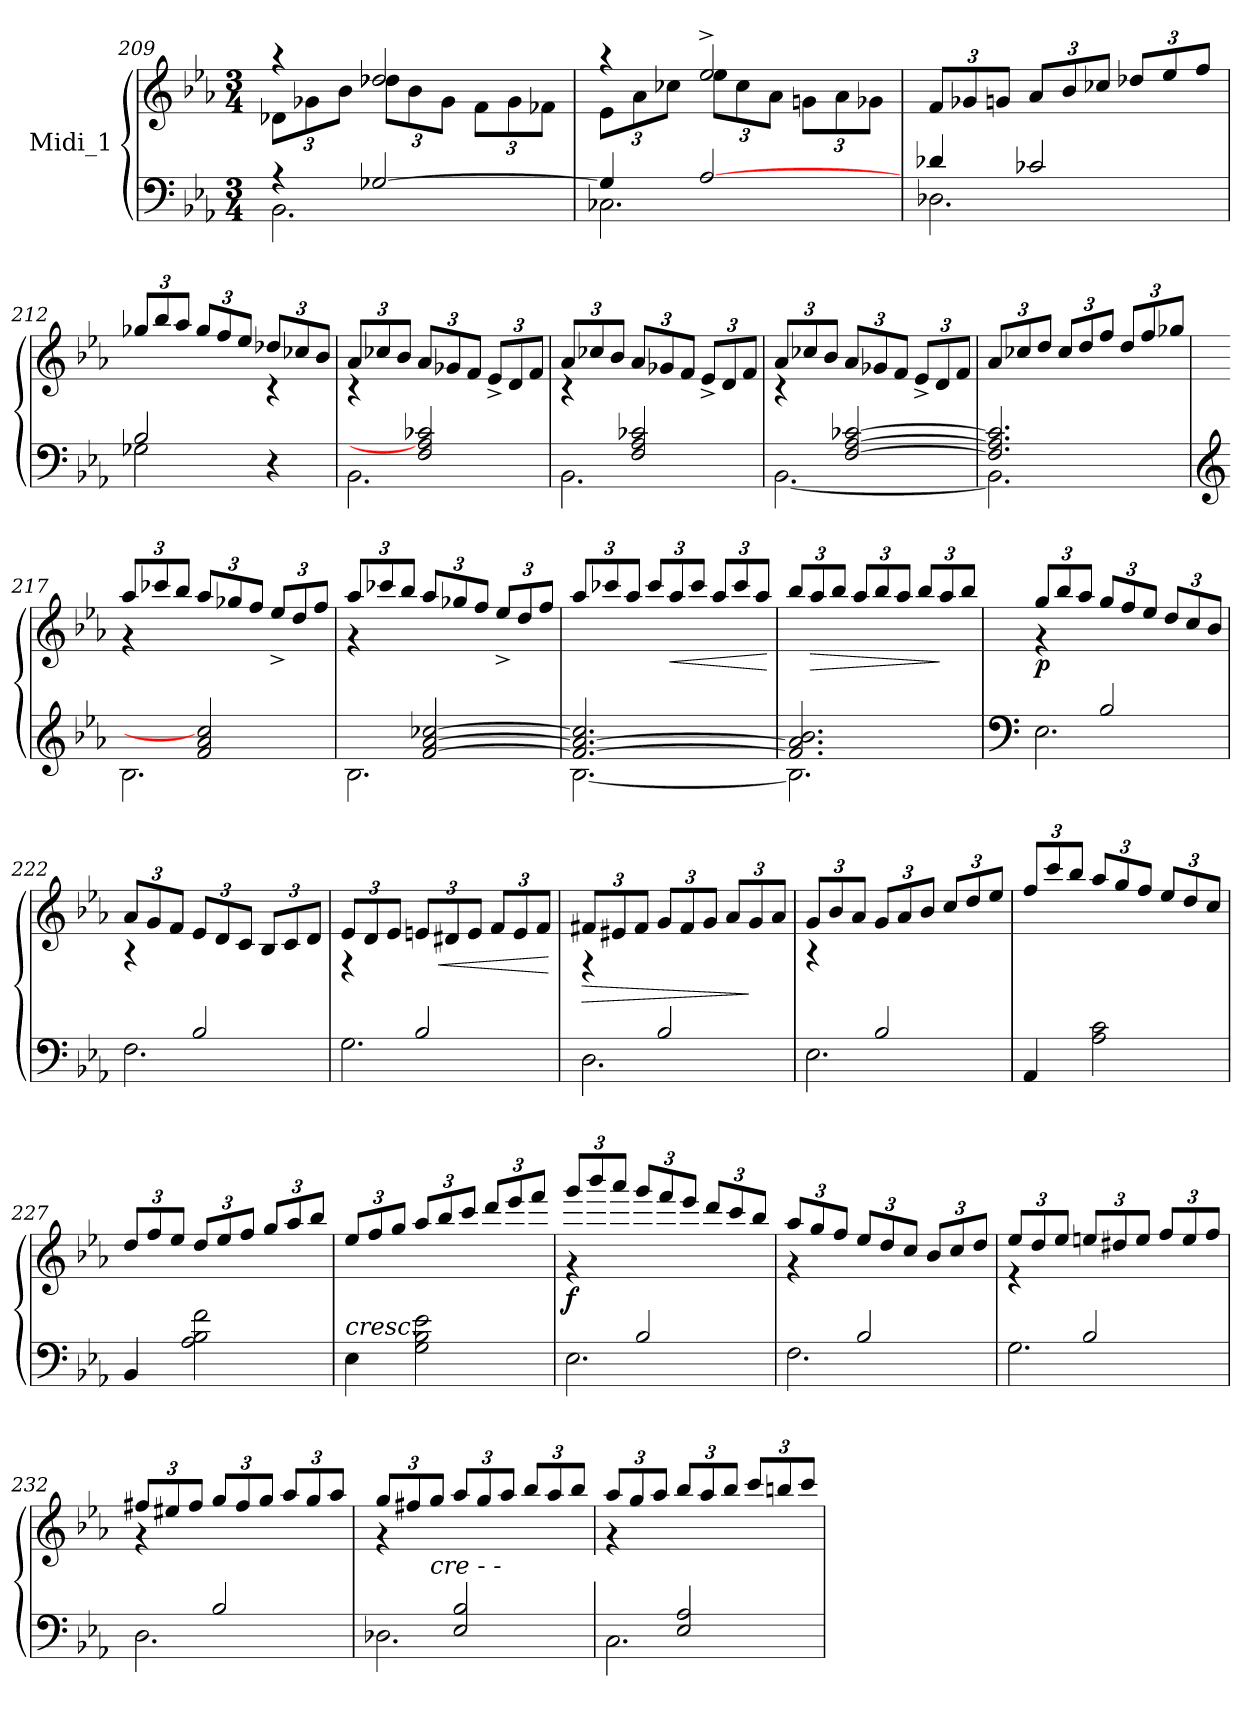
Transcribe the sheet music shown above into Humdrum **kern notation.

**kern	**kern	**dynam
*part1	*part1	*part1
*staff2	*staff1	*staff1/2
*I"Midi_1	*	*
*clefF4	*clefG2	*
*k[b-e-a-]	*k[b-e-a-]	*
*E-:	*E-:	*
*M3/4	*M3/4	*
=209	=209	=209
*^	*^	*
*	*	*	*Xbrackettup	*
4r	2.BB-\	4r	12d-X\L	.
.	.	.	12g-X\	.
.	.	.	12b-\J	.
[2G-X/	.	2dd-X/	12dd-\L	.
.	.	.	12b-\	.
.	.	.	12g-i\J	.
.	.	.	12f\L	.
.	.	.	12g-i\	.
.	.	.	12f-X\J	.
!!LO:LB:g=z	!!
=210	=210	=210	=210	=210
4G-/]	2.C-X\	4r	12e-\L	.
.	.	.	12a-\	.
.	.	.	12cc-X\J	.
[2A-/	.	2ee-^/	12ee-\L	.
.	.	.	12cc-i\	.
.	.	.	12a-\J	.
.	.	.	12gni\L	.
.	.	.	12a-\	.
.	.	.	12g-X\J	.
*	*	*v	*v	*
!!LO:LB:g=z
=211	=211	=211	=211
4d-X/	2.D-X\	12f/L	.
.	.	12g-X/	.
.	.	12gn/J	.
2c-X/	.	12a-/L	.
.	.	12b-/	.
.	.	12cc-X/J	.
.	.	12dd-X/L	.
.	.	12ee-/	.
.	.	12ff/J	.
=212	=212	=212	=212
*	*	*^	*
2B-/	2G-X\	12gg-X/L	2ryy	.
.	.	12bb-/	.	.
.	.	12aa-/J	.	.
.	.	12gg-/L	.	.
.	.	12ff/	.	.
.	.	12ee-/J	.	.
4ryy	4r	12dd-X/L	4r	.
.	.	12cc-X/	.	.
.	.	12b-/J	.	.
=213	=213	=213	=213	=213
4ryy	2.BB-\	12a-/L	4r	.
.	.	12cc-X/	.	.
.	.	12b-/J	.	.
2F/ 2A-/] 2c-X/	.	12a-/L	2ryy	.
.	.	12g-X/	.	.
.	.	12f/J	.	.
.	.	12e-^/L	.	.
.	.	12d/	.	.
.	.	12f/J	.	.
!!LO:PB:g=z	!!
=214	=214	=214	=214	=214
4ryy	2.BB-\	12a-/L	4r	.
.	.	12cc-X/	.	.
.	.	12b-/J	.	.
2F/ 2A-/ 2c-X/	.	12a-/L	2ryy	.
.	.	12g-X/	.	.
.	.	12f/J	.	.
.	.	12e-^/L	.	.
.	.	12d/	.	.
.	.	12f/J	.	.
!!LO:LB:g=z	!!
=215	=215	=215	=215	=215
4ryy	[2.BB-\	12a-/L	4r	.
.	.	12cc-X/	.	.
.	.	12b-/J	.	.
[2F/ [2A-/ [2c-X/	.	12a-/L	2ryy	.
.	.	12g-X/	.	.
.	.	12f/J	.	.
.	.	12e-^/L	.	.
.	.	12d/	.	.
.	.	12f/J	.	.
*	*	*v	*v	*
=216	=216	=216	=216
2.F/] 2.A-/] 2.c-/]	2.BB-\]	12a-/L	.
.	.	12cc-X/	.
.	.	12dd/J	.
.	.	12cc-/L	.
.	.	12dd/	.
.	.	12ff/J	.
.	.	12dd/L	.
.	.	12ff/	.
.	.	12gg-X/J	.
=217	=217	=217	=217
*clefG2	*	*	*
*	*	*^	*
4ryy	2.B-\	12aa-/L	4r	.
.	.	12ccc-X/	.	.
.	.	12bb-/J	.	.
2f/ 2a-/ 2cc-/]	.	12aa-/L	2ryy	.
.	.	12gg-X/	.	.
.	.	12ff/J	.	.
.	.	12ee-^/L	.	.
.	.	12dd/	.	.
.	.	12ff/J	.	.
!!LO:LB:g=z	!!
=218	=218	=218	=218	=218
4ryy	2.B-\	12aa-/L	4r	.
.	.	12ccc-X/	.	.
.	.	12bb-/J	.	.
[2f/ [2a-/ [2cc-X/	.	12aa-/L	2ryy	.
.	.	12gg-X/	.	.
.	.	12ff/J	.	.
.	.	12ee-^/L	.	.
.	.	12dd/	.	.
.	.	12ff/J	.	.
*	*	*v	*v	*
!!LO:LB:g=z
=219	=219	=219	=219
2.f/_ 2.a-/_ 2.cc-/]	[2.B-\	12aa-/L	.
.	.	12ccc-X/	.
.	.	12aa-/J	.
.	.	12ccc-/L	.
!	!	!	!LO:HP:b
.	.	12aa-/	<
.	.	12ccc-/J	.
.	.	12aa-/L	.
.	.	12ccc-/	.
.	.	12aa-/J	.
*v	*v	*	*
.	.	[
=220	=220	=220
*^	*	*
2.f/] 2.a-/] 2.b-/	2.B-\]	12bb-/L	.
!	!	!	!LO:HP:b
.	.	12aa-/	>
.	.	12bb-/J	.
.	.	12aa-/L	.
.	.	12bb-/	.
.	.	12aa-/J	.
.	.	12bb-/L	.
.	.	12aa-/	]
.	.	12bb-/J	.
=221	=221	=221	=221
*clefF4	*	*	*
*	*	*^	*
!	!	!	!	!LO:DY:b
4ryy	2.E-\	12gg/L	4r	p
.	.	12bb-/	.	.
.	.	12aa-/J	.	.
2B-/	.	12gg/L	2ryy	.
.	.	12ff/	.	.
.	.	12ee-/J	.	.
.	.	12dd/L	.	.
.	.	12cc/	.	.
.	.	12b-/J	.	.
!!LO:PB:g=z	!!
=222	=222	=222	=222	=222
4ryy	2.F\	12a-/L	4r	.
.	.	12g/	.	.
.	.	12f/J	.	.
2B-/	.	12e-/L	2ryy	.
.	.	12d/	.	.
.	.	12c/J	.	.
.	.	12B-/L	.	.
.	.	12c/	.	.
.	.	12d/J	.	.
!!LO:LB:g=z	!!
=223	=223	=223	=223	=223
4ryy	2.G\	12e-/L	4r	.
.	.	12d/	.	.
.	.	12e-/J	.	.
2B-/	.	12en/L	2ryy	.
!	!	!	!	!LO:HP:b
.	.	12d#X/	.	<
.	.	12e/J	.	.
.	.	12f/L	.	.
.	.	12e/	.	.
.	.	12f/J	.	.
*v	*v	*	*	*
*	*v	*v	*
.	.	[
=224	=224	=224
*^	*	*
!	!	!	!LO:HP:b
*	*	*^	*
4ryy	2.D\	12f#X/L	4r	>
.	.	12e#X/	.	.
.	.	12f#/J	.	.
2B-/	.	12g/L	2ryy	.
.	.	12f#/	.	.
.	.	12g/J	.	.
.	.	12a-/L	.	.
.	.	12g/	.	]
.	.	12a-/J	.	.
=225	=225	=225	=225	=225
4ryy	2.E-\	12g/L	4r	.
.	.	12b-/	.	.
.	.	12a-/J	.	.
2B-/	.	12g/L	2ryy	.
.	.	12a-/	.	.
.	.	12b-/J	.	.
.	.	12cc/L	.	.
.	.	12dd/	.	.
.	.	12ee-/J	.	.
*	*	*v	*v	*
=226	=226	=226	=226
4AA-/	2ryy	12ff/L	.
.	.	12ccc/	.
.	.	12bb-/J	.
2A-\ 2c\	.	12aa-/L	.
.	.	12gg/	.
.	.	12ff/J	.
.	4ryy	12ee-/L	.
.	.	12dd/	.
.	.	12cc/J	.
!!LO:LB:g=z
=227	=227	=227	=227
4BB-/	2ryy	12dd/L	.
.	.	12ff/	.
.	.	12ee-/J	.
2A-\ 2B-\ 2f\	.	12dd/L	.
.	.	12ee-/	.
.	.	12ff/J	.
.	4ryy	12gg/L	.
.	.	12aa-/	.
.	.	12bb-/J	.
=228	=228	=228	=228
!LO:TX:a:i:t=cresc.	!	!	!
4E-\	2ryy	12ee-/L	.
.	.	12ff/	.
.	.	12gg/J	.
2G\ 2B-\ 2e-\	.	12aa-/L	.
.	.	12bb-/	.
.	.	12ccc/J	.
.	4ryy	12ddd/L	.
.	.	12eee-/	.
.	.	12fff/J	.
=229	=229	=229	=229
*	*	*^	*
!	!	!	!	!LO:DY:b
4ryy	2.E-\	12ggg/L	4r	f
.	.	12bbb-/	.	.
.	.	12aaa-/J	.	.
2B-/	.	12ggg/L	2ryy	.
.	.	12fff/	.	.
.	.	12eee-/J	.	.
.	.	12ddd/L	.	.
.	.	12ccc/	.	.
.	.	12bb-/J	.	.
=230	=230	=230	=230	=230
4ryy	2.F\	12aa-/L	4r	.
.	.	12gg/	.	.
.	.	12ff/J	.	.
2B-/	.	12ee-/L	2ryy	.
.	.	12dd/	.	.
.	.	12cc/J	.	.
.	.	12b-/L	.	.
.	.	12cc/	.	.
.	.	12dd/J	.	.
!!LO:LB:g=z	!!
=231	=231	=231	=231	=231
4ryy	2.G\	12ee-/L	4r	.
.	.	12dd/	.	.
.	.	12ee-/J	.	.
2B-/	.	12een/L	2ryy	.
.	.	12dd#X/	.	.
.	.	12ee/J	.	.
.	.	12ff/L	.	.
.	.	12ee/	.	.
.	.	12ff/J	.	.
=232	=232	=232	=232	=232
4ryy	2.D\	12ff#X/L	4r	.
.	.	12ee#X/	.	.
.	.	12ff#/J	.	.
2B-/	.	12gg/L	2ryy	.
.	.	12ff#/	.	.
.	.	12gg/J	.	.
.	.	12aa-/L	.	.
.	.	12gg/	.	.
.	.	12aa-/J	.	.
=233	=233	=233	=233	=233
4ryy	2.D-X\	12gg/L	4r	.
.	.	12ff#X/	.	.
!	!	!LO:TX:b:i:t=cre        -                -	!	!
.	.	12gg/J	.	.
2E-/ 2B-/	.	12aa-/L	2ryy	.
.	.	12gg/	.	.
.	.	12aa-/J	.	.
.	.	12bb-/L	.	.
.	.	12aa-/	.	.
.	.	12bb-/J	.	.
=234	=234	=234	=234	=234
4ryy	2.C\	12aa-/L	4r	.
.	.	12gg/	.	.
.	.	12aa-/J	.	.
2E-/ 2A-/	.	12bb-/L	2ryy	.
.	.	12aa-/	.	.
.	.	12bb-/J	.	.
.	.	12ccc/L	.	.
.	.	12bbn/	.	.
.	.	12ccc/J	.	.
*v	*v	*	*	*
*	*v	*v	*
=	=	=
*-	*-	*-
